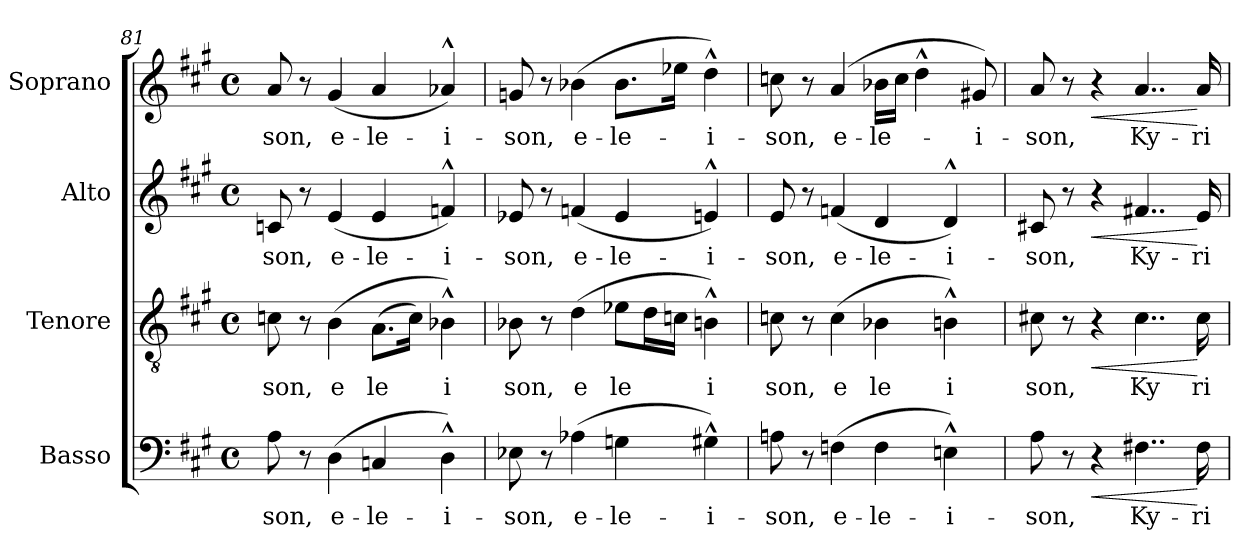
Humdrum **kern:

**kern	**text	**dynam	**kern	**text	**dynam	**kern	**text	**dynam	**kern	**text	**dynam
*part4	*part4	*part4	*part3	*part3	*part3	*part2	*part2	*part2	*part1	*part1	*part1
*staff4	*staff4	*staff4	*staff3	*staff3	*staff3	*staff2	*staff2	*staff2	*staff1	*staff1	*staff1
*I"Basso	*	*	*I"Tenore	*	*	*I"Alto	*	*	*I"Soprano	*	*
*clefF4	*	*	*clefGv2	*	*	*clefG2	*	*	*clefG2	*	*
*k[f#c#g#]	*	*	*k[f#c#g#]	*	*	*k[f#c#g#]	*	*	*k[f#c#g#]	*	*
*A:	*	*	*A:	*	*	*A:	*	*	*A:	*	*
*M4/4	*	*	*M4/4	*	*	*M4/4	*	*	*M4/4	*	*
*met(c)	*	*	*met(c)	*	*	*met(c)	*	*	*met(c)	*	*
=81	=81	=81	=81	=81	=81	=81	=81	=81	=81	=81	=81
!	!LO:LY:b:cj	!	!	!LO:LY:b:cj	!	!	!LO:LY:b:cj	!	!	!LO:LY:b:cj	!
8A\	-son,	.	8cn\	son,	.	8cn/	-son,	.	8a/	-son,	.
8r	.	.	8r	.	.	8r	.	.	8r	.	.
!	!LO:LY:b:cj	!	!	!LO:LY:b:cj	!	!	!LO:LY:b:cj	!	!	!LO:LY:b:cj	!
(>4D\	e-	.	(>4B\	e	.	(<4e/	e-	.	(<4g#/	e-	.
!	!LO:LY:b:cj	!	!	!LO:LY:b:cj	!	!	!LO:LY:b:cj	!	!	!LO:LY:b:cj	!
4Cn/	-le-	.	(>8.A\L	le	.	4e/	-le-	.	4a/	-le-	.
.	.	.	16c\J)	.	.	.	.	.	.	.	.
!	!LO:LY:b:cj	!	!	!LO:LY:b:cj	!	!	!LO:LY:b:cj	!	!	!LO:LY:b:cj	!
4D^^>\)	-i-	.	4B-X^^>\)	i	.	4fn^^>/)	-i-	.	4a-X^^>/)	-i-	.
=82	=82	=82	=82	=82	=82	=82	=82	=82	=82	=82	=82
!	!LO:LY:b:cj	!	!	!LO:LY:b:cj	!	!	!LO:LY:b:cj	!	!	!LO:LY:b:cj	!
8E-X\	-son,	.	8B-X\	son,	.	8e-X/	-son,	.	8gn/	-son,	.
8r	.	.	8r	.	.	8r	.	.	8r	.	.
!	!LO:LY:b:cj	!	!	!LO:LY:b:cj	!	!	!LO:LY:b:cj	!	!	!LO:LY:b:cj	!
(>4A-X\	e-	.	(>4d\	e	.	(<4fn/	e-	.	(>4b-X\	e-	.
!	!LO:LY:b:cj	!	!	!LO:LY:b:cj	!	!	!LO:LY:b:cj	!	!	!LO:LY:b:cj	!
4Gn\	-le-	.	8e-X\L	le	.	4e-/	-le-	.	8.b-\L	-le-	.
.	.	.	16d\	.	.	.	.	.	.	.	.
.	.	.	16cn\J	.	.	.	.	.	16ee-X\J	.	.
!	!LO:LY:b:cj	!	!	!LO:LY:b:cj	!	!	!LO:LY:b:cj	!	!	!LO:LY:b:cj	!
4G#X^^>\)	-i-	.	4Bn^^>\)	i	.	4en^^>/)	-i-	.	4dd^^>\)	-i-	.
=83	=83	=83	=83	=83	=83	=83	=83	=83	=83	=83	=83
!	!LO:LY:b:cj	!	!	!LO:LY:b:cj	!	!	!LO:LY:b:cj	!	!	!LO:LY:b:cj	!
8An\	-son,	.	8cn\	son,	.	8e/	-son,	.	8ccn\	-son,	.
8r	.	.	8r	.	.	8r	.	.	8r	.	.
!	!LO:LY:b:cj	!	!	!LO:LY:b:cj	!	!	!LO:LY:b:cj	!	!	!LO:LY:b:cj	!
(>4Fn\	e-	.	(>4c\	e	.	(<4fn/	e-	.	(>4a/	e-	.
!	!LO:LY:b:cj	!	!	!LO:LY:b:cj	!	!	!LO:LY:b:cj	!	!	!LO:LY:b:cj	!
4F\	-le-	.	4B-X\	le	.	4d/	-le-	.	16b-X\L	-le-	.
.	.	.	.	.	.	.	.	.	16cc\J	.	.
.	.	.	.	.	.	.	.	.	4dd^^>\	.	.
!	!LO:LY:b:cj	!	!	!LO:LY:b:cj	!	!	!LO:LY:b:cj	!	!	!	!
4En^^>\)	-i-	.	4Bn^^>\)	i	.	4d^^>/)	-i-	.	.	.	.
!	!	!	!	!	!	!	!	!	!	!LO:LY:b:cj	!
.	.	.	.	.	.	.	.	.	8g#X/)	-i-	.
=84	=84	=84	=84	=84	=84	=84	=84	=84	=84	=84	=84
!	!LO:LY:b:cj	!	!	!LO:LY:b:cj	!	!	!LO:LY:b:cj	!	!	!LO:LY:b:cj	!
8A\	-son,	.	8c#X\	son,	.	8c#X/	-son,	.	8a/	-son,	.
8r	.	.	8r	.	.	8r	.	.	8r	.	.
!	!	!LO:HP:b	!	!	!LO:HP:b	!	!	!LO:HP:b	!	!	!LO:HP:b
4r	.	<	4r	.	<	4r	.	<	4r	.	<
!	!LO:LY:b:cj	!	!	!LO:LY:b:cj	!	!	!LO:LY:b:cj	!	!	!LO:LY:b:cj	!
4..F#X\	Ky-	.	4..c#\	Ky	.	4..f#X/	Ky-	.	4..a/	Ky-	.
!	!LO:LY:b:cj	!	!	!LO:LY:b:cj	!	!	!LO:LY:b:cj	!	!	!LO:LY:b:cj	!
16F#\	-ri-	[	16c#\	ri	[	16e/	-ri-	[	16a/	-ri-	[
=	=	=	=	=	=	=	=	=	=	=	=
*-	*-	*-	*-	*-	*-	*-	*-	*-	*-	*-	*-
